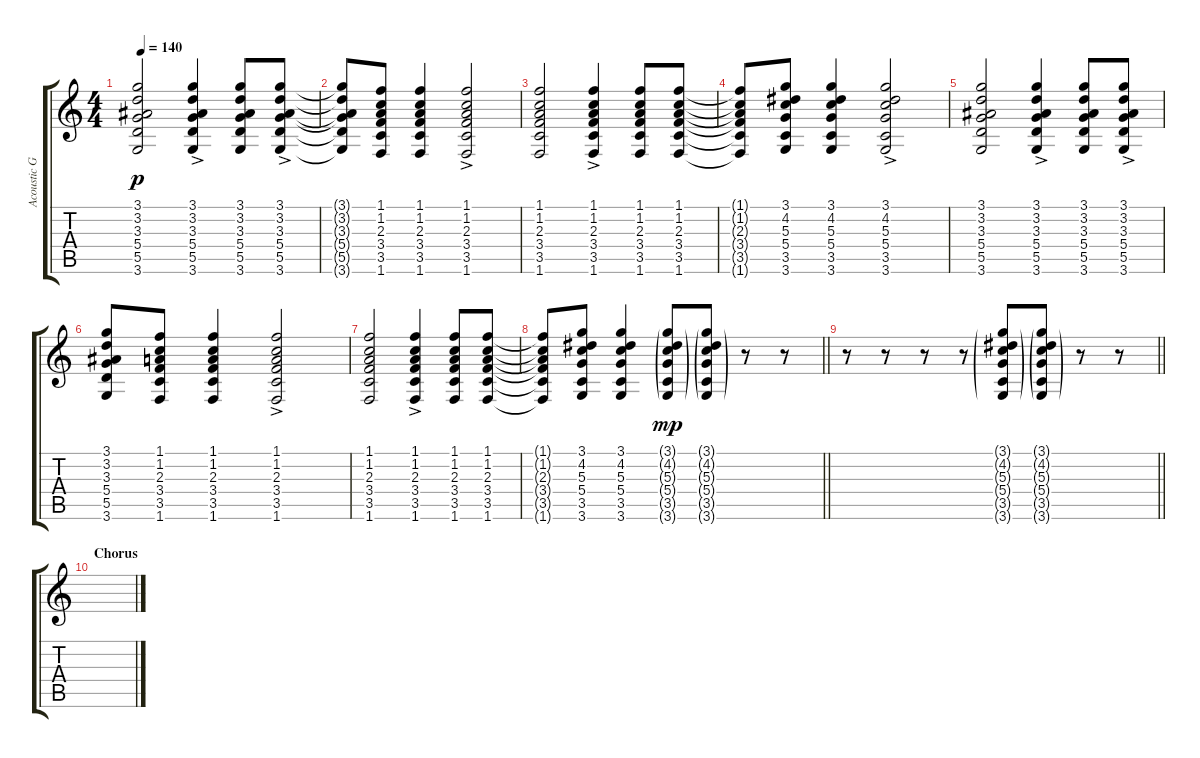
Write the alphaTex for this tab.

\track ("Acoustic Guitar" "Acoustic G") {instrument acousticguitarsteel}
\staff {score tabs}
\tuning (E4 B3 G3 D3 A2 E2) {hide}
\ts (4 4)
\tempo 140
\clef g2
\ks c
(3.1 3.2 3.3 5.4 5.5 3.6).2{dy p} (3.1{ac} 3.2{ac} 3.3{ac} 5.4{ac} 5.5{ac} 3.6{ac}).4 (3.1 3.2 3.3 5.4 5.5 3.6).8 (3.1{ac} 3.2{ac} 3.3{ac} 5.4{ac} 5.5{ac} 3.6{ac}).8 |
(3.1{t} 3.2{t} 3.3{t} 5.4{t} 5.5{t} 3.6{t}).8 (1.1 1.2 2.3 3.4 3.5 1.6).8 (1.1 1.2 2.3 3.4 3.5 1.6).4 (1.1{ac} 1.2{ac} 2.3{ac} 3.4{ac} 3.5{ac} 1.6{ac}).2 |
(1.1 1.2 2.3 3.4 3.5 1.6).2 (1.1{ac} 1.2{ac} 2.3{ac} 3.4{ac} 3.5{ac} 1.6{ac}).4 (1.1 1.2 2.3 3.4 3.5 1.6).8 (1.1 1.2 2.3 3.4 3.5 1.6).8 |
(1.1{t} 1.2{t} 2.3{t} 3.4{t} 3.5{t} 1.6{t}).8 (3.1 4.2 5.3 5.4 3.5 3.6).8 (3.1 4.2 5.3 5.4 3.5 3.6).4 (3.1{ac} 4.2{ac} 5.3{ac} 5.4{ac} 3.5{ac} 3.6{ac}).2 |
(3.1 3.2 3.3 5.4 5.5 3.6).2 (3.1{ac} 3.2{ac} 3.3{ac} 5.4{ac} 5.5{ac} 3.6{ac}).4 (3.1 3.2 3.3 5.4 5.5 3.6).8 (3.1{ac} 3.2{ac} 3.3{ac} 5.4{ac} 5.5{ac} 3.6{ac}).8 |
(3.1 3.2 3.3 5.4 5.5 3.6).8 (1.1 1.2 2.3 3.4 3.5 1.6).8 (1.1 1.2 2.3 3.4 3.5 1.6).4 (1.1{ac} 1.2{ac} 2.3{ac} 3.4{ac} 3.5{ac} 1.6{ac}).2 |
(1.1 1.2 2.3 3.4 3.5 1.6).2 (1.1{ac} 1.2{ac} 2.3{ac} 3.4{ac} 3.5{ac} 1.6{ac}).4 (1.1 1.2 2.3 3.4 3.5 1.6).8 (1.1 1.2 2.3 3.4 3.5 1.6).8 |
\barLineRight lightlight
(1.1{t} 1.2{t} 2.3{t} 3.4{t} 3.5{t} 1.6{t}).8 (3.1 4.2 5.3 5.4 3.5 3.6).8 (3.1 4.2 5.3 5.4 3.5 3.6).4 (3.1{g} 4.2{g} 5.3{g} 5.4{g} 3.5{g} 3.6{g}).8{dy mp} (3.1{g} 4.2{g} 5.3{g} 5.4{g} 3.5{g} 3.6{g}).8 r.8 r.8 |
\barLineRight lightlight
r.8 r.8 r.8 r.8 (3.1{g} 4.2{g} 5.3{g} 5.4{g} 3.5{g} 3.6{g}).8 (3.1{g} 4.2{g} 5.3{g} 5.4{g} 3.5{g} 3.6{g}).8 r.8 r.8 |
\section ("" "Chorus")
